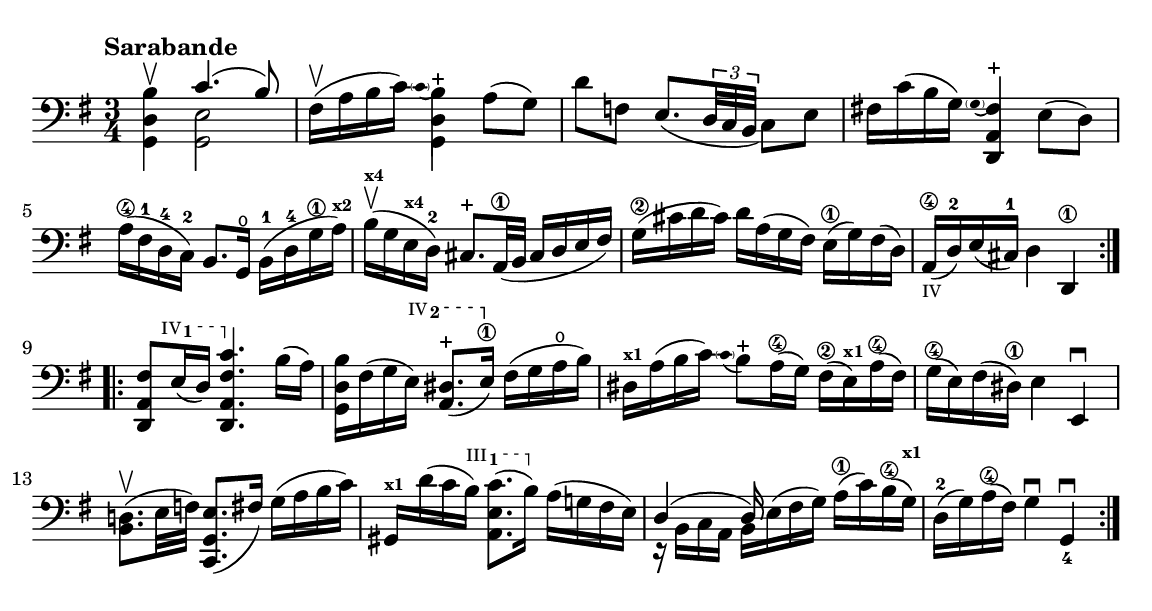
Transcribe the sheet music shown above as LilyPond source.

#(set-global-staff-size 21)

\version "2.24.0"

\header {
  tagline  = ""
}

\language "italiano"

% iPad Pro 12.9

\paper {
  paper-width  = 195\mm
  paper-height = 260\mm
  indent = #0
  page-count = #1
  line-width = #184
  print-page-number = ##f
  ragged-last-bottom = ##t
  ragged-bottom = ##f
%  ragged-last = ##t
}

% function parentheAll allows for accidental symbol to be included in parentheses
%
parentheAll = #(define-music-function (note) (ly:music?)
#{
  \once \override Parentheses.font-size = #-1
  \once \override Parentheses.stencil = #(lambda (grob)
       (let* ((acc (ly:grob-object (ly:grob-parent grob Y) 'accidental-grob))
              (dot (ly:grob-object (ly:grob-parent grob Y) 'dot)))
         (if (not (null? acc)) (ly:pointer-group-interface::add-grob grob 'elements acc))
         (if (not (null? dot)) (ly:pointer-group-interface::add-grob grob 'elements dot))
         (parentheses-interface::print grob)))
  \parenthesize $note
#})

% \phrasingSlurDashed
% \SlurDashed
% \slurSolid

startModernBarre =
#(define-event-function (fretnum partial)
   (number? number?)
    #{
      \tweak bound-details.left.text
        \markup
          \teeny \concat {
          #(format #f "~@r" fretnum)
          \hspace #.2
          \lower #.3 \small \bold \fontsize #-2 #(number->string partial)
          \hspace #.5
        }
      \tweak font-size -1
      \tweak font-shape #'upright
      \tweak style #'dashed-line
      \tweak dash-fraction #0.3
      \tweak dash-period #1
      \tweak bound-details.left.stencil-align-dir-y #0.35
      \tweak bound-details.left.padding 2.5 % was 0.25
      \tweak bound-details.left.attach-dir -1
      \tweak bound-details.left-broken.text ##f
      \tweak bound-details.left-broken.attach-dir -1
      %% adjust the numeric values to fit your needs:
      \tweak bound-details.left-broken.padding 0.5 %% was 1.5
      \tweak bound-details.right-broken.padding 0
      \tweak bound-details.right.padding 0.25
      \tweak bound-details.right.attach-dir 2
      \tweak bound-details.right-broken.text ##f
      \tweak bound-details.right.text
        \markup
          \with-dimensions #'(0 . 0) #'(-.3 . 0) %% was (0 . -1)
          \draw-line #'(0 . -1)
      \startTextSpan
   #})

stopBarre = \stopTextSpan

\score {
  \new Staff {
    \set fingeringOrientations = #'(left)
    \override Beam.auto-knee-gap = #2
    \override Hairpin.to-barline = ##f

    \tempo "Sarabande"
    \time 3/4
    \key sol \major
    \clef "bass"

    \repeat volta 2 {
    | <<sol,4 re4 si4\upbow>> <<{do'4.( si8)}\\{<<sol,2 mi2>>}>>
    | fad16(\upbow la16 si16 do'16) 
      \appoggiatura {\hide Stem \parenthesize do'4 \undo \hide Stem}
      %<<sol,4 re4 si4-+>>
      <<{si4-+}\\{<<{\stemDown re4}\\{sol,4}>>}>>
      \stemNeutral la8( sol8)
    | re'8 fa8 mi8._(
      \tuplet 3/2 {re32 do32 si,32}
      do8) mi8
    | fad!16 do'16( si16 sol16) 
      \appoggiatura {\hide Stem \parenthesize sol4 \undo \hide Stem}
      <<{fad4-+}\\{<<{la,4}\\{\stemUp re,4}>>}>> \stemNeutral
      mi8( re8)
    | la16(\4 fad16-1 re16-4 do16)-2 si,8. sol,16\open 
      si,16(-1 re16-4 sol16\1 la16)^\markup{\bold\teeny x2}
    | si16(\upbow^\markup{\bold\teeny x4} sol16 mi16^\markup{\bold\teeny x4} re16)-2 
      \stemUp
      dod8.-+ la,32\1( si,32
      dod16 re16 mi16 fad16)
      \stemNeutral
    | sol16(\2 dod'16 re'16 dod'16) re'16 la16( sol16 fad16)
      mi16(\1 sol16) fad16( re16)
    | la,16(\4_\markup{\teeny IV} re16)-2 mi16( dod16)-1 
      re4 re,4\1 
    }

    \repeat volta 2 {
    | <<re,8 la,8 \startModernBarre #4 #1 fad8>> mi16( re16) <<re,4. \stopBarre la,4. fad4. do'4.>>
      si16( la16)
    | <<sol,16 re16 si16>> fad16( sol16 \startModernBarre #4 #2 mi16) <<la,8. red8.(-+>> mi16)\1\stopBarre
      fad16( sol16 la16\open si16)
    | red16^\markup{\teeny\bold x1} la16( si16 do'16) 
      \appoggiatura {\hide Stem \parenthesize do'4 \undo \hide Stem}  
      si8-+ 
      la16(\4 sol16)
      fad16(\2 mi16)^\markup{\bold\teeny x1} la16(\4 fad16)
    | sol16(\4 mi16) fad16( red16)\1 mi4 mi,4\downbow
    | <<si,8. re!8.(\upbow>> mi32 fa32) <<do,8. sol,8. mi8.(>> fad16)
      sol16( la16 si16 do'16)
    | sold,16^\markup{\bold\teeny x1} re'16( do'16 \startModernBarre #3 #1 si16) <<la,8. mi8. do'8.(>> si16)\stopBarre
      la16( sol!16 fad16 mi16)
    | <<{re4( re16)}\\{r16 si,16 do16 la,16 si,16 mi16^( fad16 sol16)}>>
      la16(\1 do'16) si16(\4 sol16)^\markup{\bold\teeny x1}
    | re16(-2 sol16) la16(\4 fad16) sol4\downbow sol,4_4\downbow
    }
  }
}
